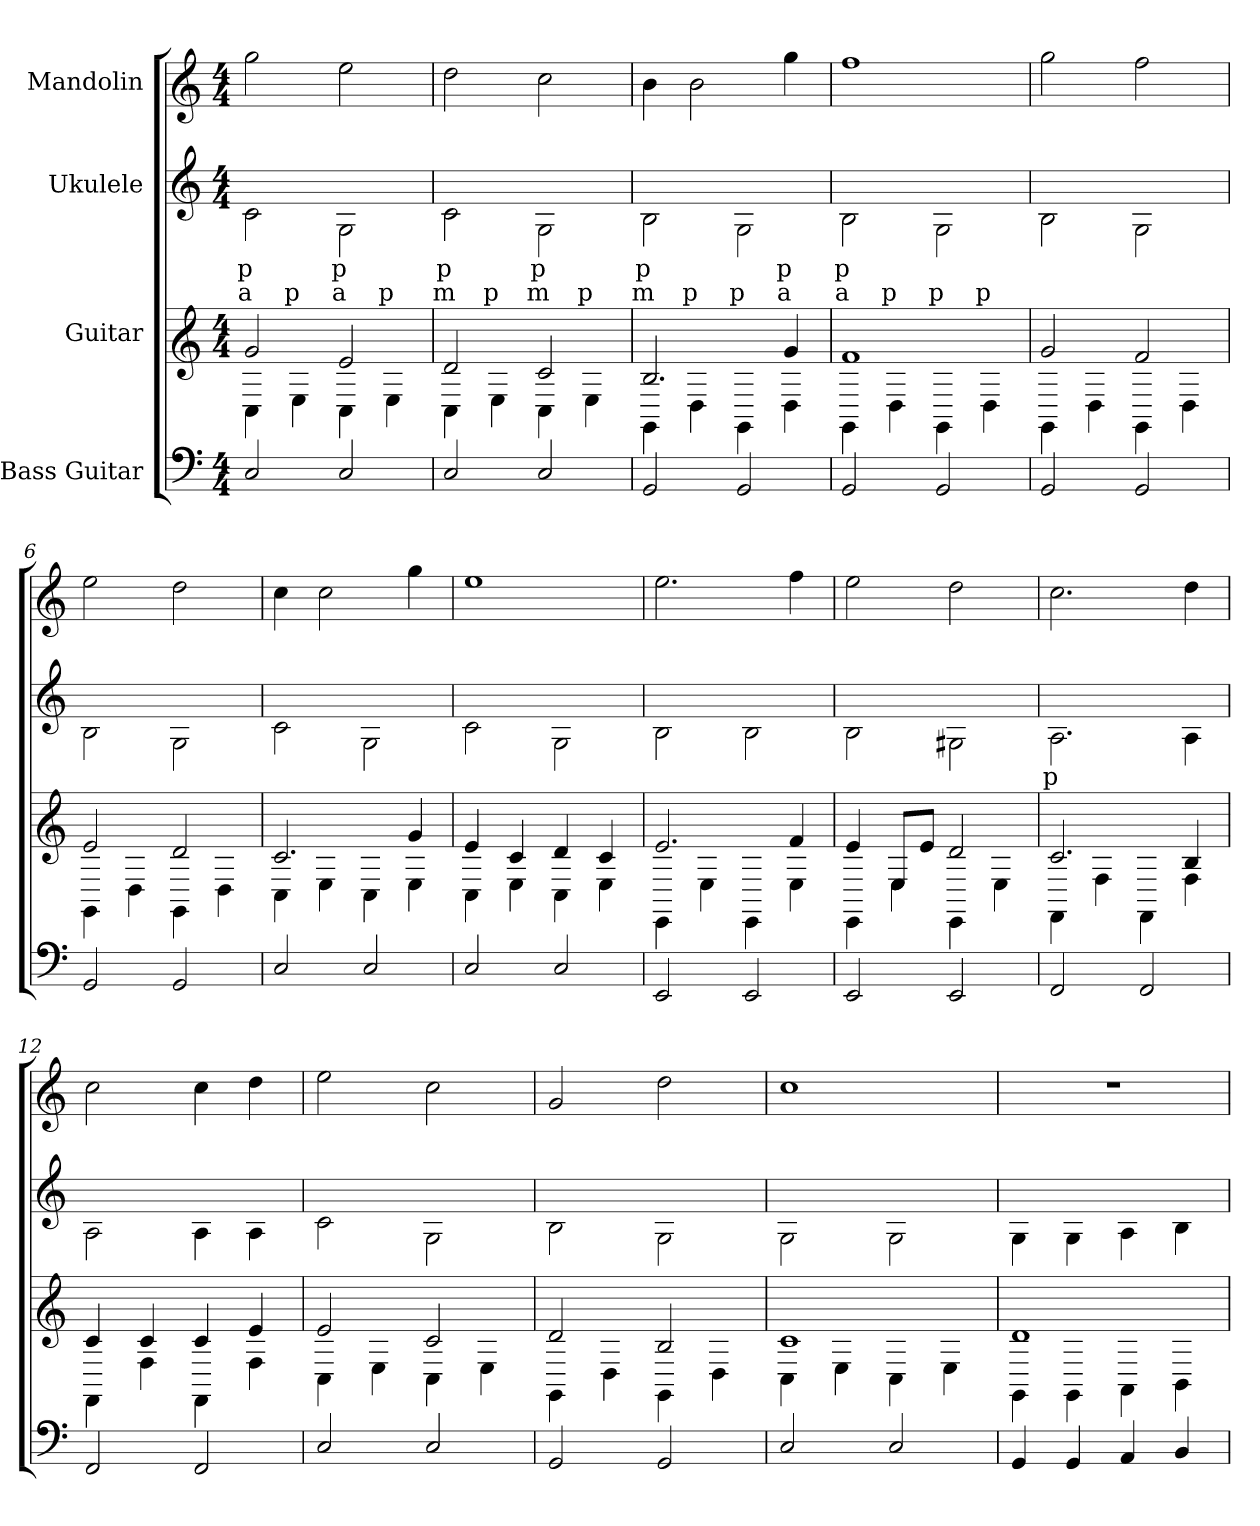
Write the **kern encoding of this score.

**kern	**kern	**kern	**kern
*part4	*part3	*part2	*part1
*staff4	*staff3	*staff2	*staff1
*I"Bass Guitar	*I"Guitar	*I"Ukulele	*I"Mandolin
!!LO:PB:g=z
*stria4	*stria6	*stria4	*
*	*	*	*clefG2
*k[]	*k[]	*k[]	*k[]
*C:	*C:	*C:	*C:
*M4/4	*M4/4	*M4/4	*M4/4
*MM120	*MM120	*MM120	*MM120
=1	=1	=1	=1
*	*^	*	*
!	!LO:TX:a:cj:t=a	!	!	!
!	!LO:TX:a:cj:t=p	!	!	!
2Ci/	2gj/	4Cj\	2cZ\	2ggV\
!	!	!LO:TX:a:cj:t=p	!	!
.	.	4Ej\	.	.
!	!LO:TX:a:cj:t=a	!	!	!
!	!LO:TX:a:cj:t=p	!	!	!
2Ci/	2ej/	4Cj\	2GZ\	2eeV\
!	!	!LO:TX:a:cj:t=p	!	!
.	.	4Ej\	.	.
=2	=2	=2	=2	=2
!	!LO:TX:a:cj:t=m	!	!	!
!	!LO:TX:a:cj:t=p	!	!	!
2Ci/	2dj/	4Cj\	2cZ\	2ddV\
!	!	!LO:TX:a:cj:t=p	!	!
.	.	4Ej\	.	.
!	!LO:TX:a:cj:t=m	!	!	!
!	!LO:TX:a:cj:t=p	!	!	!
2Ci/	2cj/	4Cj\	2GZ\	2ccV\
!	!	!LO:TX:a:cj:t=p	!	!
.	.	4Ej\	.	.
=3	=3	=3	=3	=3
!	!LO:TX:a:cj:t=m	!	!	!
!	!LO:TX:a:cj:t=p	!	!	!
2GGi/	2.Bj/	4GGj\	2BZ\	4bV\
!	!	!LO:TX:a:cj:t=p	!	!
.	.	4Dj\	.	2bV\
!	!	!LO:TX:a:cj:t=p	!	!
2GGi/	.	4GGj\	2GZ\	.
!	!LO:TX:a:cj:t=a	!	!	!
!	!LO:TX:a:cj:t=p	!	!	!
.	4gj/	4Dj\	.	4ggV\
=4	=4	=4	=4	=4
!	!LO:TX:a:cj:t=a	!	!	!
!	!LO:TX:a:cj:t=p	!	!	!
2GGi/	1fj	4GGj\	2BZ\	1ffV
!	!	!LO:TX:a:cj:t=p	!	!
.	.	4Dj\	.	.
!	!	!LO:TX:a:cj:t=p	!	!
2GGi/	.	4GGj\	2GZ\	.
!	!	!LO:TX:a:cj:t=p	!	!
.	.	4Dj\	.	.
=5	=5	=5	=5	=5
2GGi/	2gj/	4GGj\	2BZ\	2ggV\
.	.	4Dj\	.	.
2GGi/	2fj/	4GGj\	2GZ\	2ffV\
.	.	4Dj\	.	.
!!LO:LB:g=z
=6	=6	=6	=6	=6
2GGi/	2ej/	4GGj\	2BZ\	2eeV\
.	.	4Dj\	.	.
2GGi/	2dj/	4GGj\	2GZ\	2ddV\
.	.	4Dj\	.	.
=7	=7	=7	=7	=7
2Ci/	2.cj/	4Cj\	2cZ\	4ccV\
.	.	4Ej\	.	2ccV\
2Ci/	.	4Cj\	2GZ\	.
.	4gj/	4Ej\	.	4ggV\
=8	=8	=8	=8	=8
2Ci/	4ej/	4Cj\	2cZ\	1eeV
.	4cj/	4Ej\	.	.
2Ci/	4dj/	4Cj\	2GZ\	.
.	4cj/	4Ej\	.	.
=9	=9	=9	=9	=9
2EEi/	2.ej/	4EEj\	2BZ\	2.eeV\
.	.	4Ej\	.	.
2EEi/	.	4EEj\	2BZ\	.
.	4fj/	4Ej\	.	4ffV\
=10	=10	=10	=10	=10
2EEi/	4ej/	4EEj\	2BZ\	2eeV\
.	8Ej/L	4Ej\	.	.
.	8ej/J	.	.	.
2EEi/	2dj/	4EEj\	2G#Z\	2ddV\
.	.	4Ej\	.	.
=11	=11	=11	=11	=11
!	!LO:TX:a:cj:t=p	!	!	!
2FFi/	2.cj/	4FFj\	2.AZ\	2.ccV\
.	.	4Fj\	.	.
2FFi/	.	4FFj\	.	.
.	4Bj/	4Fj\	4AZ\	4ddV\
!!LO:PB:g=z
=12	=12	=12	=12	=12
2FFi/	4cj/	4FFj\	2AZ\	2ccV\
.	4cj/	4Fj\	.	.
2FFi/	4cj/	4FFj\	4AZ\	4ccV\
.	4ej/	4Fj\	4AZ\	4ddV\
=13	=13	=13	=13	=13
2Ci/	2ej/	4Cj\	2cZ\	2eeV\
.	.	4Ej\	.	.
2Ci/	2cj/	4Cj\	2GZ\	2ccV\
.	.	4Ej\	.	.
=14	=14	=14	=14	=14
2GGi/	2dj/	4GGj\	2BZ\	2gV/
.	.	4Dj\	.	.
2GGi/	2Bj/	4GGj\	2GZ\	2ddV\
.	.	4Dj\	.	.
=15	=15	=15	=15	=15
2Ci/	1cj	4Cj\	2GZ\	1ccV
.	.	4Ej\	.	.
2Ci/	.	4Cj\	2GZ\	.
.	.	4Ej\	.	.
=16	=16	=16	=16	=16
4GGi/	1dj	4GGj\	4GZ\	1r
4GGi/	.	4GGj\	4GZ\	.
4AAi/	.	4AAj\	4AZ\	.
4BBi/	.	4BBj\	4BZ\	.
*	*v	*v	*	*
=	=	=	=
*-	*-	*-	*-
